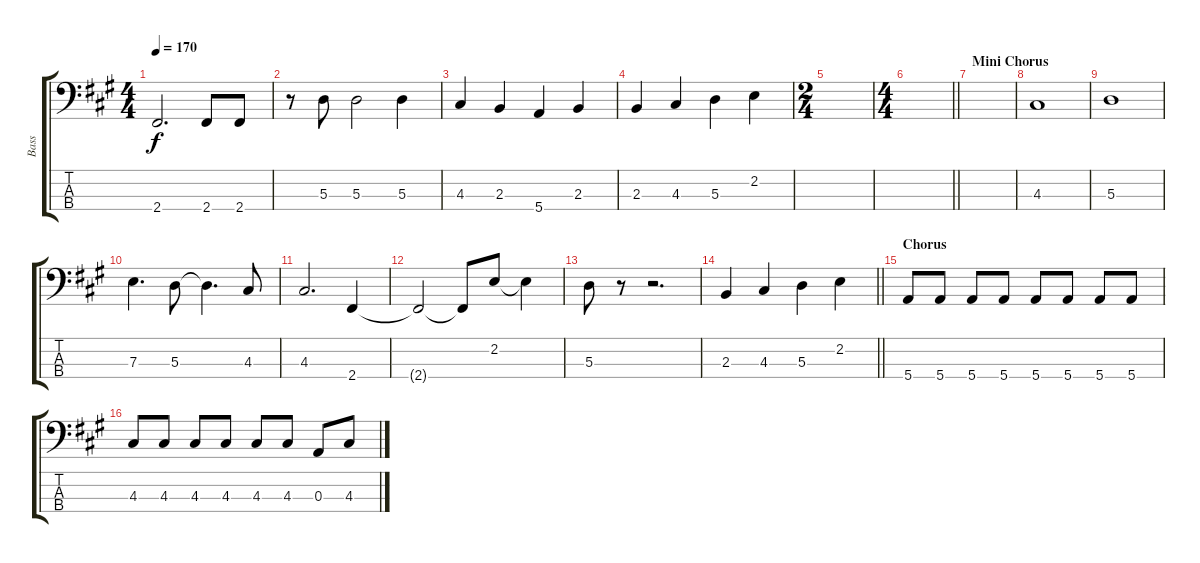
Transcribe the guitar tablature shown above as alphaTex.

\track ("Bass" "Bass") {instrument electricbassfinger}
\staff {score tabs}
\tuning (G2 D2 A1 E1) {hide}
\ts (4 4)
\tempo 170
\clef f4
\ks a
2.4.2{d dy f} 2.4.8 2.4.8 |
r.8 5.3.8 5.3.2 5.3.4 |
4.3.4 2.3.4 5.4.4 2.3.4 |
2.3.4 4.3.4 5.3.4 2.2.4 |
\ts (2 4)
|
\ts (4 4)
\barLineRight lightlight
|
\section ("" "Mini Chorus")
|
4.3.1 |
5.3.1 |
7.3.4{d} 5.3.8 5.3{t}.4{d} 4.3.8 |
4.3.2{d} 2.4.4 |
2.4{t}.2 2.4{t}.8 2.2.8 2.2{t}.4 |
5.3.8 r.8 r.2{d} |
\barLineRight lightlight
2.3.4 4.3.4 5.3.4 2.2.4 |
\section ("" "Chorus")
5.4.8 5.4.8 5.4.8 5.4.8 5.4.8 5.4.8 5.4.8 5.4.8 |
4.3.8 4.3.8 4.3.8 4.3.8 4.3.8 4.3.8 0.3.8 4.3.8
